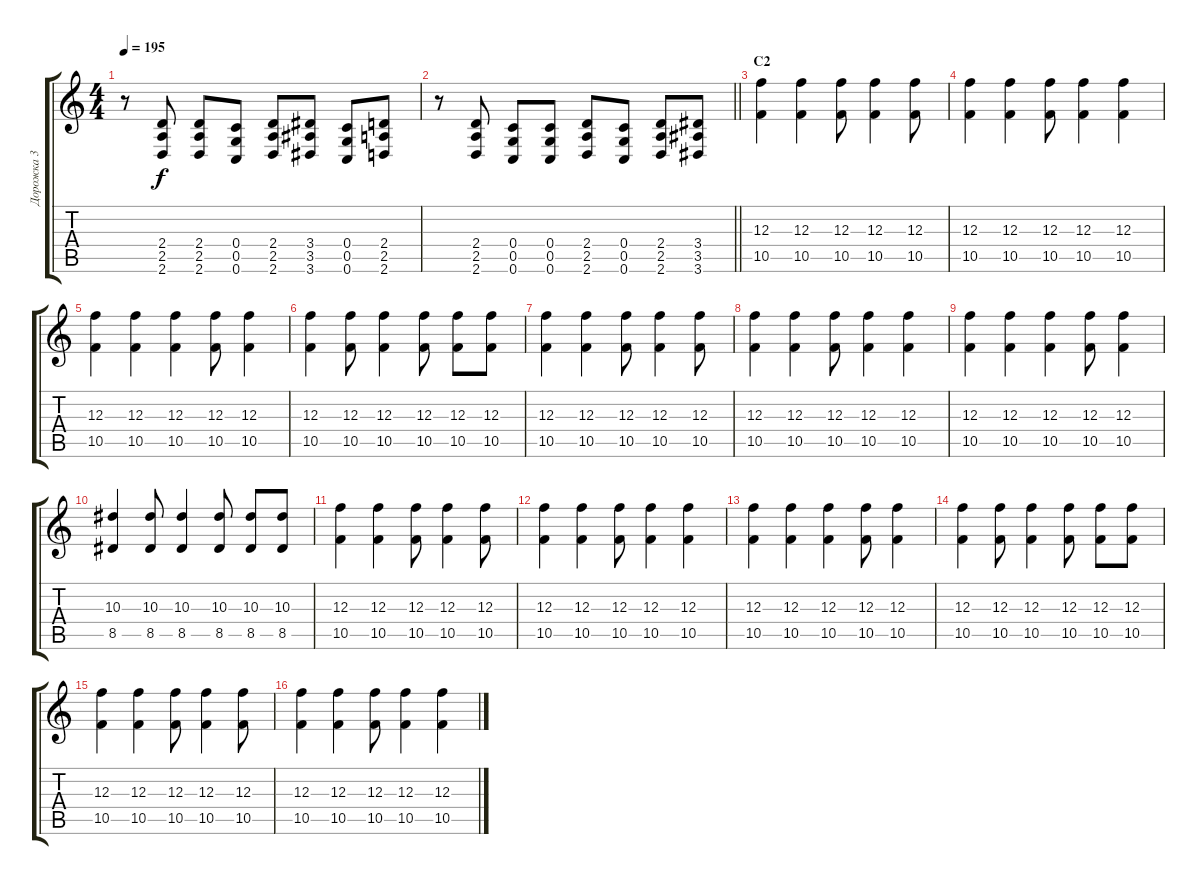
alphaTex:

\track ("Дорожка 3" "Дорожка 3") {instrument overdrivenguitar}
\staff {score tabs}
\tuning (D4 A3 F3 C3 G2 C2) {hide}
\ts (4 4)
\tempo 195
\clef g2
\ks c
r.8{dy f} (2.4 2.5 2.6).8 (2.4 2.5 2.6).8 (0.4 0.5 0.6).8 (2.4 2.5 2.6).8 (3.4 3.5 3.6).8 (0.4 0.5 0.6).8 (2.4 2.5 2.6).8 |
\barLineRight lightlight
r.8 (2.4 2.5 2.6).8 (0.4 0.5 0.6).8 (0.4 0.5 0.6).8 (2.4 2.5 2.6).8 (0.4 0.5 0.6).8 (2.4 2.5 2.6).8 (3.4 3.5 3.6).8 |
\section ("" "C2")
(12.3 10.5).4 (12.3 10.5).4 (12.3 10.5).8 (12.3 10.5).4 (12.3 10.5).8 |
(12.3 10.5).4 (12.3 10.5).4 (12.3 10.5).8 (12.3 10.5).4 (12.3 10.5).4 |
(12.3 10.5).4 (12.3 10.5).4 (12.3 10.5).4 (12.3 10.5).8 (12.3 10.5).4 |
(12.3 10.5).4 (12.3 10.5).8 (12.3 10.5).4 (12.3 10.5).8 (12.3 10.5).8 (12.3 10.5).8 |
(12.3 10.5).4 (12.3 10.5).4 (12.3 10.5).8 (12.3 10.5).4 (12.3 10.5).8 |
(12.3 10.5).4 (12.3 10.5).4 (12.3 10.5).8 (12.3 10.5).4 (12.3 10.5).4 |
(12.3 10.5).4 (12.3 10.5).4 (12.3 10.5).4 (12.3 10.5).8 (12.3 10.5).4 |
(10.3 8.5).4 (10.3 8.5).8 (10.3 8.5).4 (10.3 8.5).8 (10.3 8.5).8 (10.3 8.5).8 |
(12.3 10.5).4 (12.3 10.5).4 (12.3 10.5).8 (12.3 10.5).4 (12.3 10.5).8 |
(12.3 10.5).4 (12.3 10.5).4 (12.3 10.5).8 (12.3 10.5).4 (12.3 10.5).4 |
(12.3 10.5).4 (12.3 10.5).4 (12.3 10.5).4 (12.3 10.5).8 (12.3 10.5).4 |
(12.3 10.5).4 (12.3 10.5).8 (12.3 10.5).4 (12.3 10.5).8 (12.3 10.5).8 (12.3 10.5).8 |
(12.3 10.5).4 (12.3 10.5).4 (12.3 10.5).8 (12.3 10.5).4 (12.3 10.5).8 |
(12.3 10.5).4 (12.3 10.5).4 (12.3 10.5).8 (12.3 10.5).4 (12.3 10.5).4
